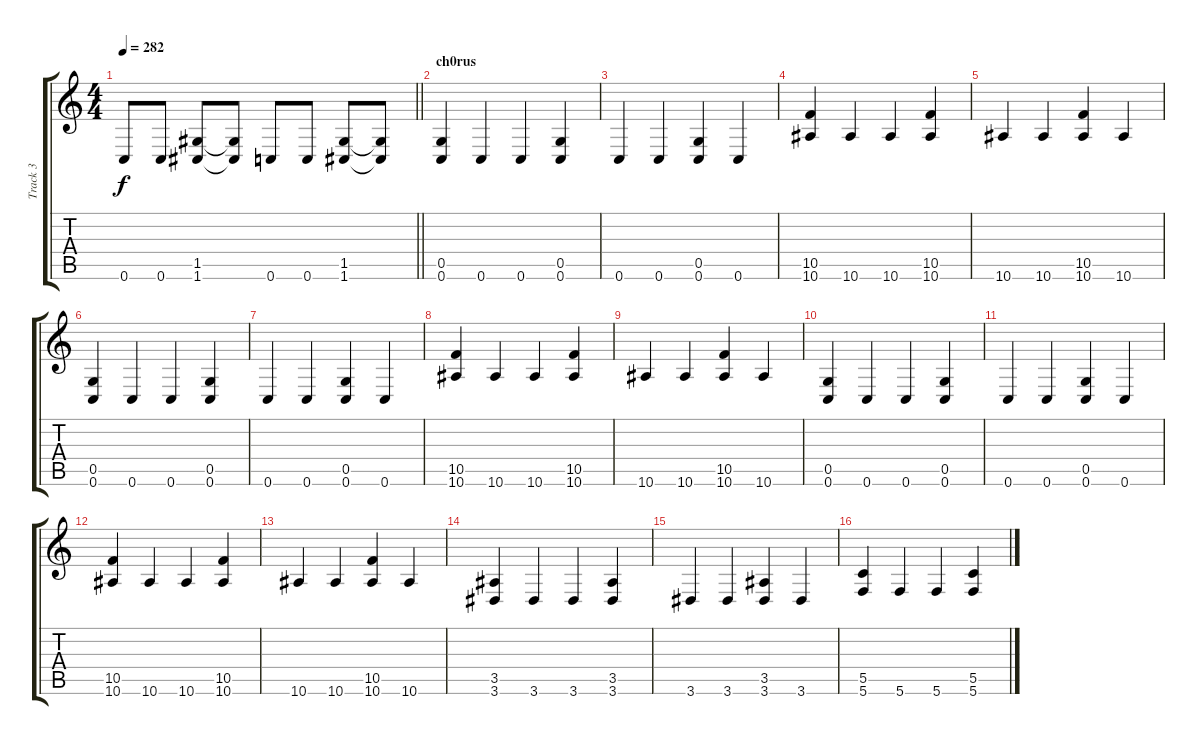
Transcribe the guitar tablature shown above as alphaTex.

\track ("Track 3" "Track 3") {instrument distortionguitar}
\staff {score tabs}
\tuning (D4 A3 F3 C3 G2 C2) {hide}
\ts (4 4)
\tempo 282
\clef g2
\barLineRight lightlight
\ks c
0.6.8{dy f} 0.6.8 (1.5 1.6).8 (1.5{t} 1.6{t}).8 0.6.8 0.6.8 (1.5 1.6).8 (1.5{t} 1.6{t}).8 |
\section ("" "ch0rus")
(0.5 0.6).4 0.6.4 0.6.4 (0.5 0.6).4 |
0.6.4 0.6.4 (0.5 0.6).4 0.6.4 |
(10.5 10.6).4 10.6.4 10.6.4 (10.5 10.6).4 |
10.6.4 10.6.4 (10.5 10.6).4 10.6.4 |
(0.5 0.6).4 0.6.4 0.6.4 (0.5 0.6).4 |
0.6.4 0.6.4 (0.5 0.6).4 0.6.4 |
(10.5 10.6).4 10.6.4 10.6.4 (10.5 10.6).4 |
10.6.4 10.6.4 (10.5 10.6).4 10.6.4 |
(0.5 0.6).4 0.6.4 0.6.4 (0.5 0.6).4 |
0.6.4 0.6.4 (0.5 0.6).4 0.6.4 |
(10.5 10.6).4 10.6.4 10.6.4 (10.5 10.6).4 |
10.6.4 10.6.4 (10.5 10.6).4 10.6.4 |
(3.5 3.6).4 3.6.4 3.6.4 (3.5 3.6).4 |
3.6.4 3.6.4 (3.5 3.6).4 3.6.4 |
(5.5 5.6).4 5.6.4 5.6.4 (5.5 5.6).4
